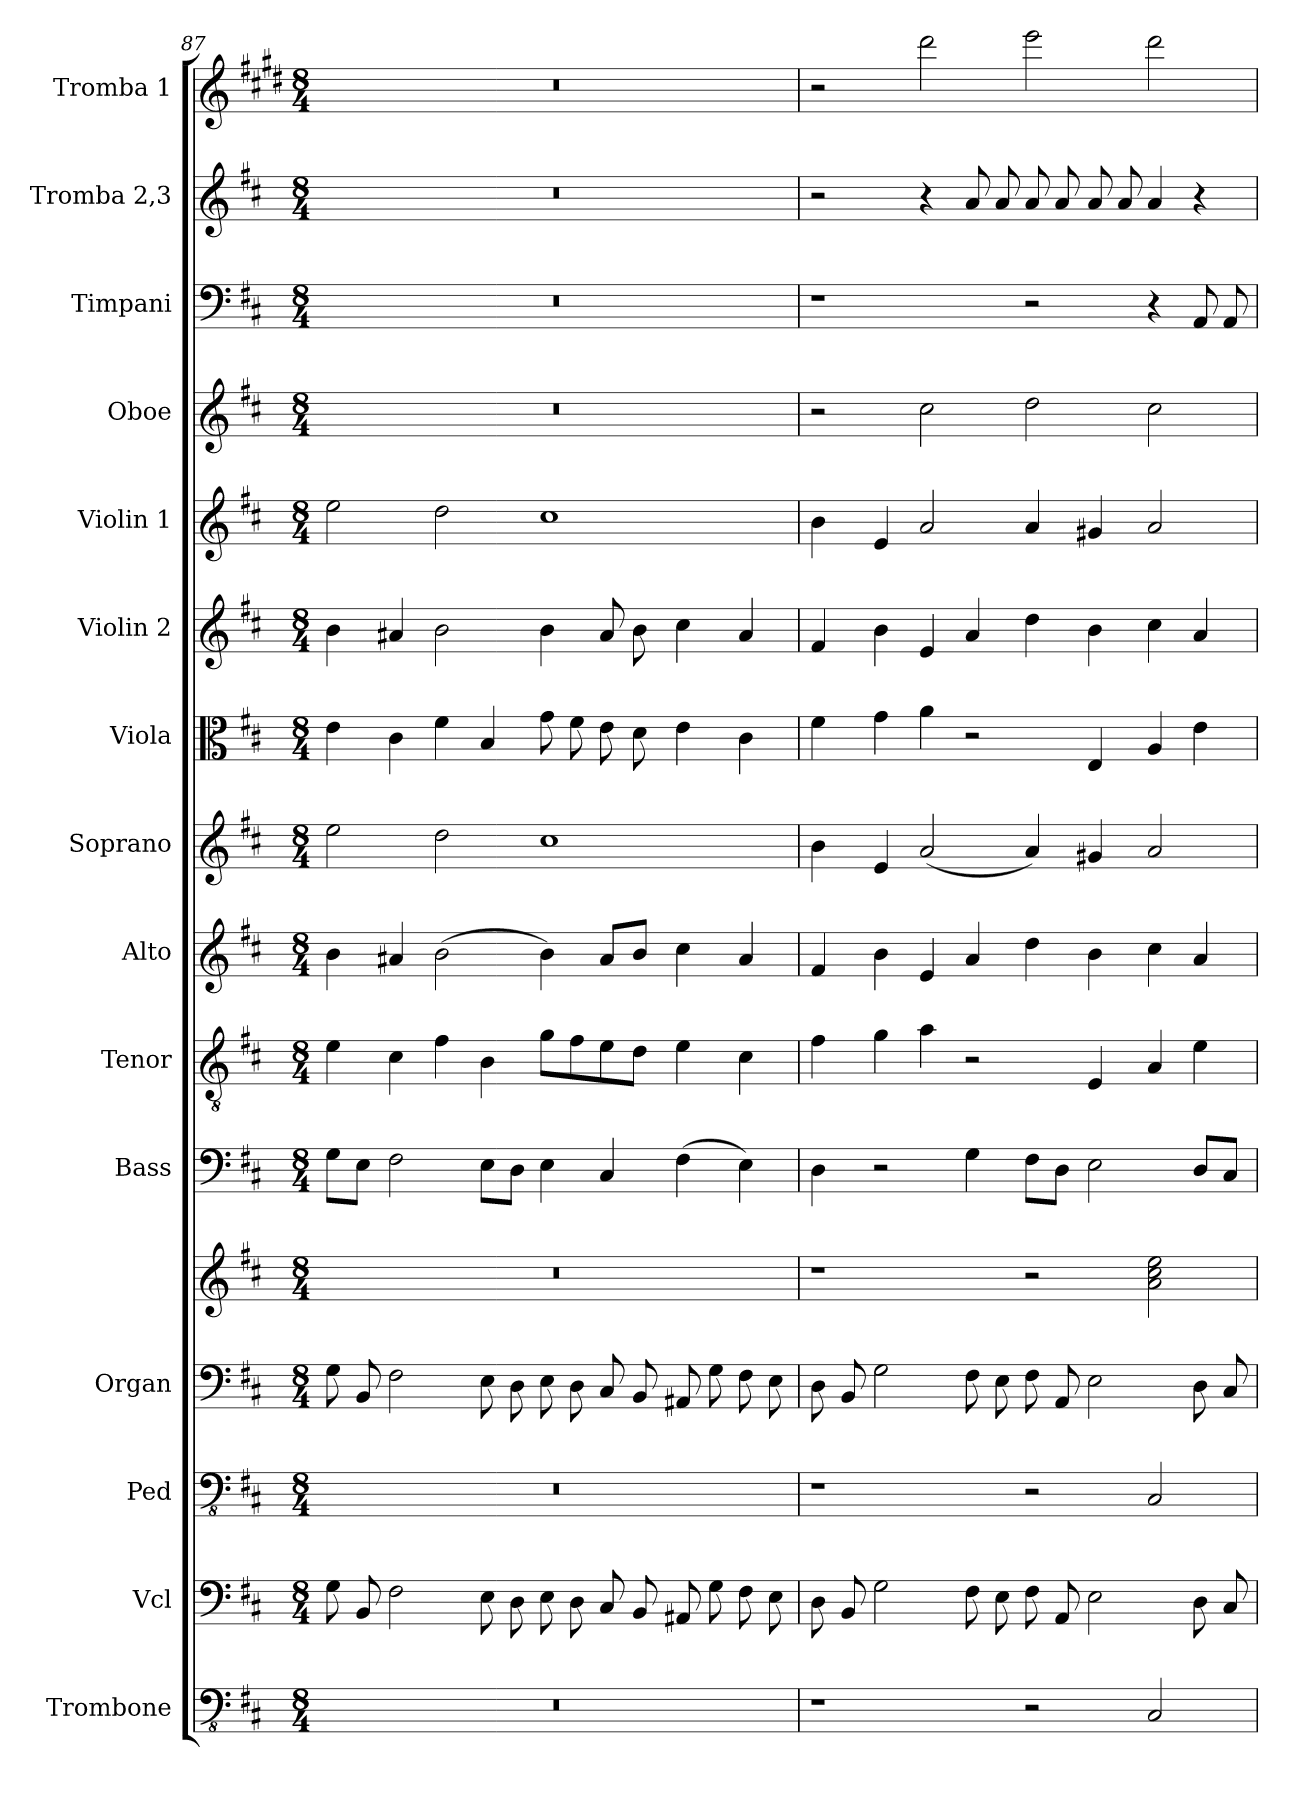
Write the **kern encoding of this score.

**kern	**kern	**kern	**kern	**kern	**kern	**kern	**kern	**kern	**kern	**kern	**kern	**kern	**kern	**kern	**kern
*part15	*part14	*part13	*part12	*part12	*part11	*part10	*part9	*part8	*part7	*part6	*part5	*part4	*part3	*part2	*part1
*staff16	*staff15	*staff14	*staff13	*staff12	*staff11	*staff10	*staff9	*staff8	*staff7	*staff6	*staff5	*staff4	*staff3	*staff2	*staff1
*I"Trombone	*I"Vcl	*I"Ped	*I"Organ	*	*I"Bass	*I"Tenor	*I"Alto	*I"Soprano	*I"Viola	*I"Violin 2	*I"Violin 1	*I"Oboe	*I"Timpani	*I"Tromba 2,3	*I"Tromba 1
*I'Trb	*	*	*	*	*	*	*	*I'S	*	*	*	*I'Ob	*I'Timp	*	*
!!LO:LB:g=z
*clefFv4	*clefF4	*clefFv4	*clefF4	*clefG2	*clefF4	*clefGv2	*clefG2	*clefG2	*clefC3	*clefG2	*clefG2	*clefG2	*clefF4	*clefG2	*clefG2
*	*	*	*	*	*	*	*	*	*	*	*	*	*	*	*ITrd1c2
*k[f#c#]	*k[f#c#]	*k[f#c#]	*k[f#c#]	*k[f#c#]	*k[f#c#]	*k[f#c#]	*k[f#c#]	*k[f#c#]	*k[f#c#]	*k[f#c#]	*k[f#c#]	*k[f#c#]	*k[f#c#]	*k[f#c#]	*k[f#c#]
*M8/4	*M8/4	*M8/4	*M8/4	*M8/4	*M8/4	*M8/4	*M8/4	*M8/4	*M8/4	*M8/4	*M8/4	*M8/4	*M8/4	*M8/4	*M8/4
=87	=87	=87	=87	=87	=87	=87	=87	=87	=87	=87	=87	=87	=87	=87	=87
0r	8G\	0r	8G\	0r	8G\L	4e\	4b\	2ee\	4e\	4b\	2ee\	0r	0r	0r	0r
.	8BB/	.	8BB/	.	8E\J	.	.	.	.	.	.	.	.	.	.
.	2F#\	.	2F#\	.	2F#\	4c#\	4a#X/	.	4c#\	4a#X/	.	.	.	.	.
.	.	.	.	.	.	4f#\	(2b\	2dd\	4f#\	2b\	2dd\	.	.	.	.
.	8E\	.	8E\	.	8E\L	4B\	.	.	4B/	.	.	.	.	.	.
.	8D\	.	8D\	.	8D\J	.	.	.	.	.	.	.	.	.	.
.	8E\	.	8E\	.	4E\	8g\L	4b\)	1cc#	8g\	4b\	1cc#	.	.	.	.
.	8D\	.	8D\	.	.	8f#\	.	.	8f#\	.	.	.	.	.	.
.	8C#/	.	8C#/	.	4C#/	8e\	8a#/L	.	8e\	8a#/	.	.	.	.	.
.	8BB/	.	8BB/	.	.	8d\J	8b/J	.	8d\	8b\	.	.	.	.	.
.	8AA#X/	.	8AA#X/	.	(4F#\	4e\	4cc#\	.	4e\	4cc#\	.	.	.	.	.
.	8G\	.	8G\	.	.	.	.	.	.	.	.	.	.	.	.
.	8F#\	.	8F#\	.	4E\)	4c#\	4a#/	.	4c#\	4a#/	.	.	.	.	.
.	8E\	.	8E\	.	.	.	.	.	.	.	.	.	.	.	.
=88	=88	=88	=88	=88	=88	=88	=88	=88	=88	=88	=88	=88	=88	=88	=88
1r	8D\	1r	8D\	1r	4D\	4f#\	4f#/	4b\	4f#\	4f#/	4b\	2r	1r	2r	2r
.	8BB/	.	8BB/	.	.	.	.	.	.	.	.	.	.	.	.
.	2G\	.	2G\	.	2r	4g\	4b\	4e/	4g\	4b\	4e/	.	.	.	.
.	.	.	.	.	.	4a\	4e/	(2a/	4a\	4e/	2a/	2cc#\	.	4r	2ccc#\
.	8F#\	.	8F#\	.	4G\	2r	4a/	.	2r	4a/	.	.	.	8a/	.
.	8E\	.	8E\	.	.	.	.	.	.	.	.	.	.	8a/	.
2r	8F#\	2r	8F#\	2r	8F#\L	.	4dd\	4a/)	.	4dd\	4a/	2dd\	2r	8a/	2ddd\
.	8AA/	.	8AA/	.	8D\J	.	.	.	.	.	.	.	.	8a/	.
.	2E\	.	2E\	.	2E\	4E/	4b\	4g#X/	4E/	4b\	4g#X/	.	.	8a/	.
.	.	.	.	.	.	.	.	.	.	.	.	.	.	8a/	.
2CC#/	.	2CC#/	.	2a\ 2cc#\ 2ee\	.	4A/	4cc#\	2a/	4A/	4cc#\	2a/	2cc#\	4r	4a/	2ccc#\
.	8D\	.	8D\	.	8D/L	4e\	4a/	.	4e\	4a/	.	.	8AA/	4r	.
.	8C#/	.	8C#/	.	8C#/J	.	.	.	.	.	.	.	8AA/	.	.
=	=	=	=	=	=	=	=	=	=	=	=	=	=	=	=
*-	*-	*-	*-	*-	*-	*-	*-	*-	*-	*-	*-	*-	*-	*-	*-
